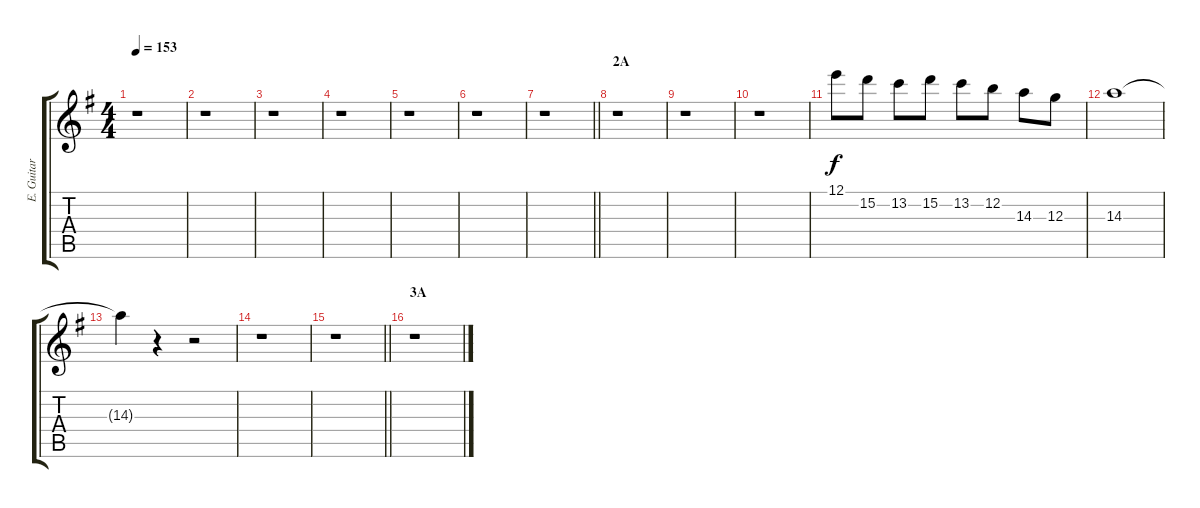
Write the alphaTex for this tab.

\track ("E. Guitar III" "E. Guitar ") {instrument electricguitarjazz}
\staff {score tabs}
\tuning (E4 B3 G3 D3 A2 E2) {hide}
\ts (4 4)
\tempo 153
\clef g2
\ks g
r.1{dy f} |
r.1 |
r.1 |
r.1 |
r.1 |
r.1 |
\barLineRight lightlight
r.1 |
\section ("" "2A")
r.1 |
r.1 |
r.1 |
12.1.8 15.2.8 13.2.8 15.2.8 13.2.8 12.2.8 14.3.8 12.3.8 |
14.3.1 |
14.3{t}.4 r.4 r.2 |
r.1 |
\barLineRight lightlight
r.1 |
\section ("" "3A")
r.1
